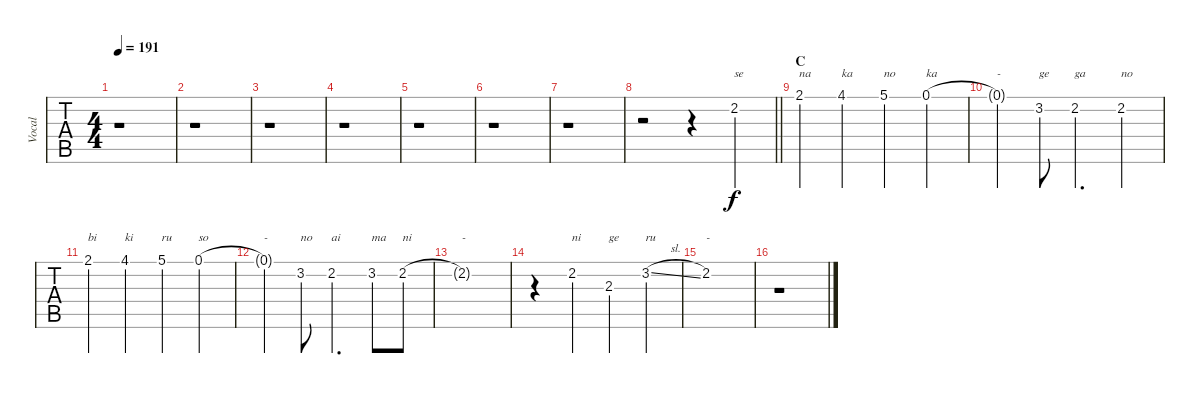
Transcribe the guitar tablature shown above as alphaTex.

\track ("Vocal" "Vocal") {instrument clarinet}
\staff {tabs}
\tuning (Eb4 Bb3 Gb3 Db3 Ab2 Eb2) {hide}
\ts (4 4)
\tempo 191
\clef g2
\ks c
r.1{dy f} |
r.1 |
r.1 |
r.1 |
r.1 |
r.1 |
r.1 |
\barLineRight lightlight
r.2 r.4 2.2.4{txt "se"} |
\section ("" "C")
2.1.4{txt "na"} 4.1.4{txt "ka"} 5.1.4{txt "no"} 0.1.4{txt "ka"} |
0.1{t}.4{txt "-"} 3.2.8{txt "ge"} 2.2.4{d txt "ga"} 2.2.4{txt "no"} |
2.1.4{txt "bi"} 4.1.4{txt "ki"} 5.1.4{txt "ru"} 0.1.4{txt "so"} |
0.1{t}.4{txt "-"} 3.2.8{txt "no"} 2.2.4{d txt "ai"} 3.2.8{txt "ma"} 2.2.8{txt "ni"} |
2.2{t}.1{txt "-"} |
r.4 2.2.4{txt "ni"} 2.3.4{txt "ge"} 3.2{sl}.4{txt "ru"} |
2.2.1{txt "-"} |
r.1
